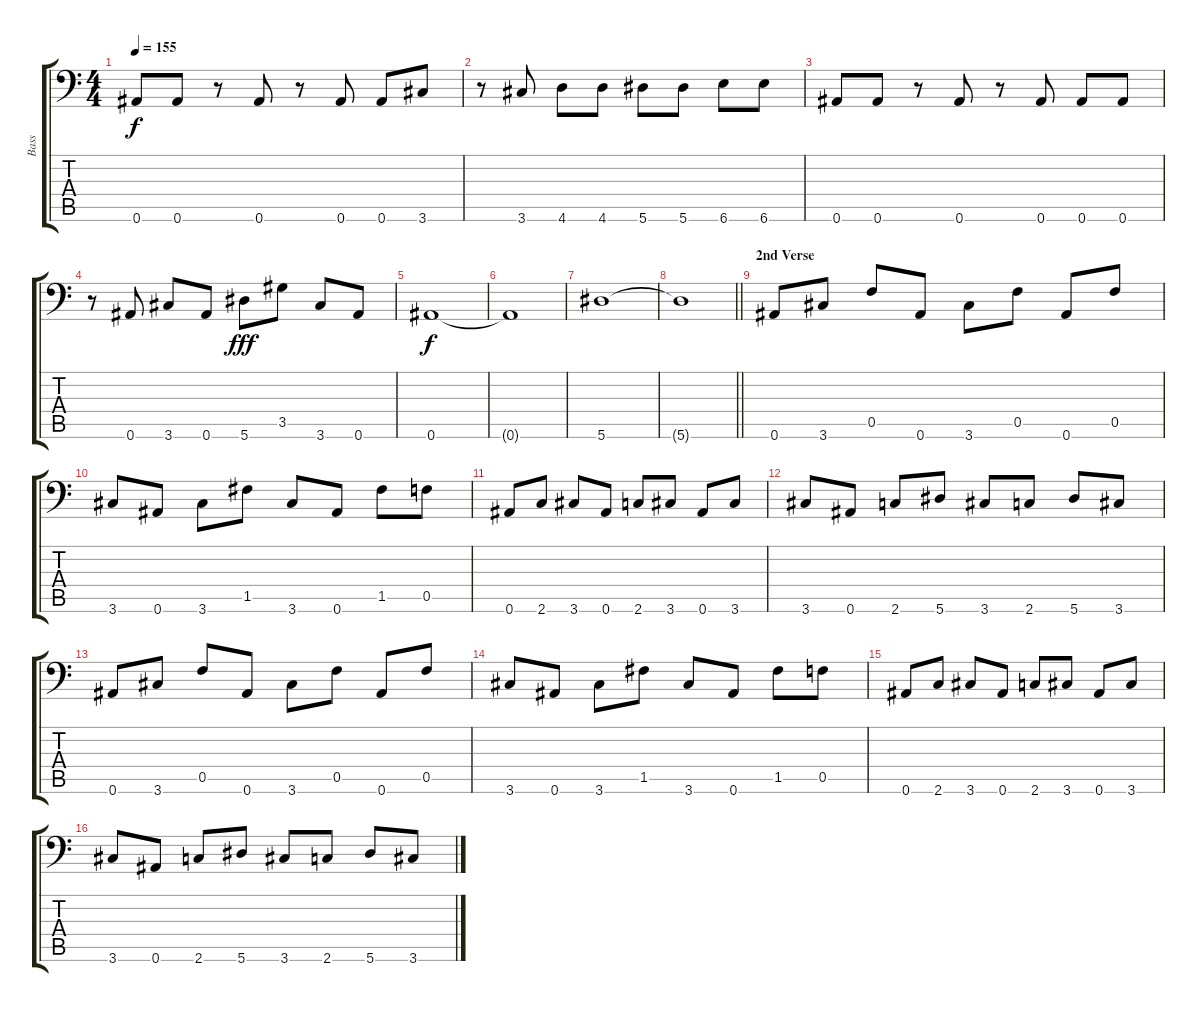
\track ("Bass" "Bass") {instrument electricbassfinger}
\staff {score tabs}
\tuning (C4 G3 Eb3 Bb2 F2 Bb1) {hide}
\ts (4 4)
\tempo 155
\clef f4
\ks c
0.6.8{dy f} 0.6.8 r.8 0.6.8 r.8 0.6.8 0.6.8 3.6.8 |
r.8 3.6.8 4.6.8 4.6.8 5.6.8 5.6.8 6.6.8 6.6.8 |
0.6.8 0.6.8 r.8 0.6.8 r.8 0.6.8 0.6.8 0.6.8 |
r.8 0.6.8 3.6.8 0.6.8 5.6.8{dy fff} 3.5.8 3.6.8 0.6.8 |
0.6.1{dy f} |
0.6{t}.1 |
5.6.1 |
\barLineRight lightlight
5.6{t}.1 |
\section ("" "2nd Verse")
0.6.8 3.6.8 0.5.8 0.6.8 3.6.8 0.5.8 0.6.8 0.5.8 |
3.6.8 0.6.8 3.6.8 1.5.8 3.6.8 0.6.8 1.5.8 0.5.8 |
0.6.8 2.6.8 3.6.8 0.6.8 2.6.8 3.6.8 0.6.8 3.6.8 |
3.6.8 0.6.8 2.6.8 5.6.8 3.6.8 2.6.8 5.6.8 3.6.8 |
0.6.8 3.6.8 0.5.8 0.6.8 3.6.8 0.5.8 0.6.8 0.5.8 |
3.6.8 0.6.8 3.6.8 1.5.8 3.6.8 0.6.8 1.5.8 0.5.8 |
0.6.8 2.6.8 3.6.8 0.6.8 2.6.8 3.6.8 0.6.8 3.6.8 |
3.6.8 0.6.8 2.6.8 5.6.8 3.6.8 2.6.8 5.6.8 3.6.8
